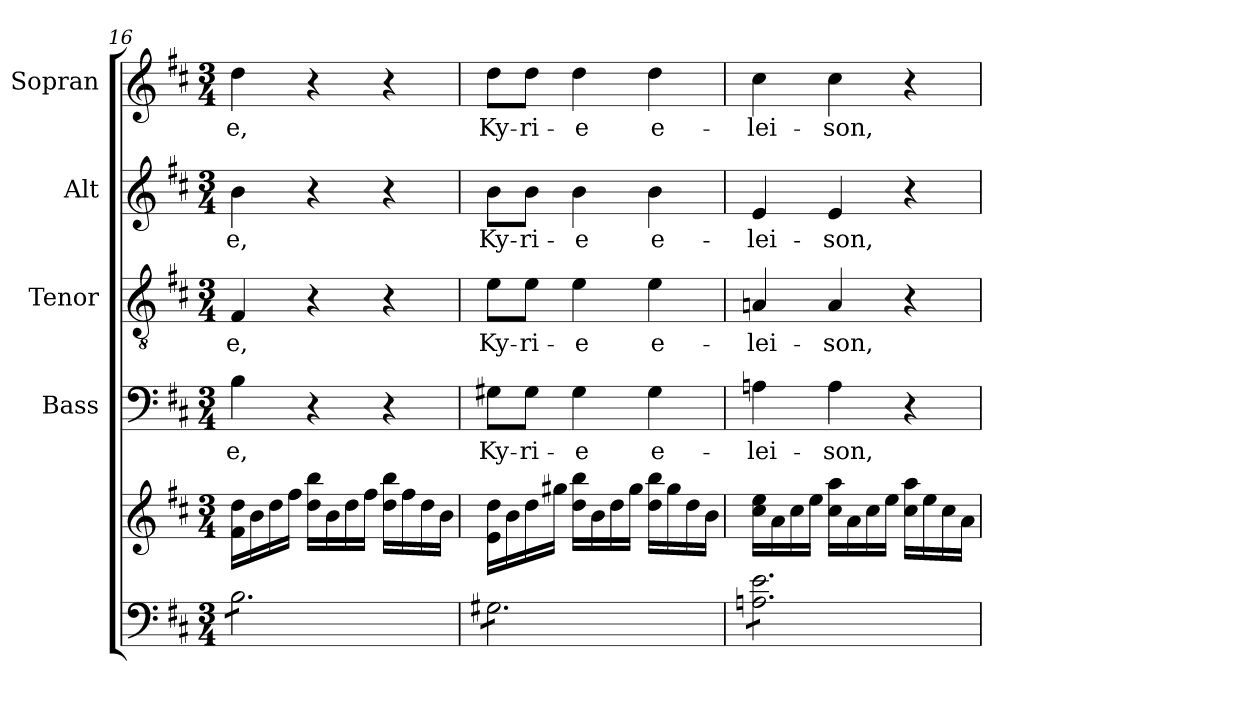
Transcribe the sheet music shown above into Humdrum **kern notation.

**kern	**kern	**kern	**text	**kern	**text	**kern	**text	**kern	**text
*part5	*part5	*part4	*part4	*part3	*part3	*part2	*part2	*part1	*part1
*staff6	*staff5	*staff4	*staff4	*staff3	*staff3	*staff2	*staff2	*staff1	*staff1
*	*	*I"Bass	*	*I"Tenor	*	*I"Alt	*	*I"Sopran	*
*	*	*I'B.	*	*I'T.	*	*I'A.	*	*I'S.	*
*clefF4	*clefG2	*clefF4	*	*clefGv2	*	*clefG2	*	*clefG2	*
*k[f#c#]	*k[f#c#]	*k[f#c#]	*	*k[f#c#]	*	*k[f#c#]	*	*k[f#c#]	*
*D:	*D:	*D:	*	*D:	*	*D:	*	*D:	*
*M3/4	*M3/4	*M3/4	*	*M3/4	*	*M3/4	*	*M3/4	*
=16	=16	=16	=16	=16	=16	=16	=16	=16	=16
!	!	!	!LO:LY:b	!	!LO:LY:b	!	!LO:LY:b	!	!LO:LY:b
*tremolo	*	*	*	*	*	*	*	*	*
8B\L	16f#\ 16dd\LL	4B\	-e,	4F#/	-e,	4b\	-e,	4dd\	-e,
.	16b\	.	.	.	.	.	.	.	.
8B\	16dd\	.	.	.	.	.	.	.	.
.	16ff#\JJ	.	.	.	.	.	.	.	.
8B\	16dd\ 16bb\LL	4r	.	4r	.	4r	.	4r	.
.	16b\	.	.	.	.	.	.	.	.
8B\	16dd\	.	.	.	.	.	.	.	.
.	16ff#\JJ	.	.	.	.	.	.	.	.
8B\	16dd\ 16bb\LL	4r	.	4r	.	4r	.	4r	.
.	16ff#\	.	.	.	.	.	.	.	.
8B\J	16dd\	.	.	.	.	.	.	.	.
.	16b\JJ	.	.	.	.	.	.	.	.
!!LO:PB:g=z
=17	=17	=17	=17	=17	=17	=17	=17	=17	=17
!	!	!	!LO:LY:b	!	!LO:LY:b	!	!LO:LY:b	!	!LO:LY:b
8G#X\L	16e\ 16dd\LL	8G#X\L	Ky-	8e\L	Ky-	8b\L	Ky-	8dd\L	Ky-
.	16b\	.	.	.	.	.	.	.	.
!	!	!	!LO:LY:b	!	!LO:LY:b	!	!LO:LY:b	!	!LO:LY:b
8G#X\	16dd\	8G#\J	-ri-	8e\J	-ri-	8b\J	-ri-	8dd\J	-ri-
.	16gg#X\JJ	.	.	.	.	.	.	.	.
!	!	!	!LO:LY:b	!	!LO:LY:b	!	!LO:LY:b	!	!LO:LY:b
8G#X\	16dd\ 16bb\LL	4G#\	-e	4e\	-e	4b\	-e	4dd\	-e
.	16b\	.	.	.	.	.	.	.	.
8G#X\	16dd\	.	.	.	.	.	.	.	.
.	16gg#\JJ	.	.	.	.	.	.	.	.
!	!	!	!LO:LY:b	!	!LO:LY:b	!	!LO:LY:b	!	!LO:LY:b
8G#X\	16dd\ 16bb\LL	4G#\	e-	4e\	e-	4b\	e-	4dd\	e-
.	16gg#\	.	.	.	.	.	.	.	.
8G#X\J	16dd\	.	.	.	.	.	.	.	.
.	16b\JJ	.	.	.	.	.	.	.	.
=18	=18	=18	=18	=18	=18	=18	=18	=18	=18
!	!	!	!LO:LY:b	!	!LO:LY:b	!	!LO:LY:b	!	!LO:LY:b
8An\ 8e\L	16cc#\ 16ee\LL	4An\	-lei-	4An/	-lei-	4e/	-lei-	4cc#\	-lei-
.	16a\	.	.	.	.	.	.	.	.
8An\ 8e\	16cc#\	.	.	.	.	.	.	.	.
.	16ee\JJ	.	.	.	.	.	.	.	.
!	!	!	!LO:LY:b	!	!LO:LY:b	!	!LO:LY:b	!	!LO:LY:b
8An\ 8e\	16cc#\ 16aa\LL	4A\	-son,	4A/	-son,	4e/	-son,	4cc#\	-son,
.	16a\	.	.	.	.	.	.	.	.
8An\ 8e\	16cc#\	.	.	.	.	.	.	.	.
.	16ee\JJ	.	.	.	.	.	.	.	.
8An\ 8e\	16cc#\ 16aa\LL	4r	.	4r	.	4r	.	4r	.
.	16ee\	.	.	.	.	.	.	.	.
8An\ 8e\J	16cc#\	.	.	.	.	.	.	.	.
*Xtremolo	*	*	*	*	*	*	*	*	*
.	16a\JJ	.	.	.	.	.	.	.	.
=	=	=	=	=	=	=	=	=	=
*-	*-	*-	*-	*-	*-	*-	*-	*-	*-
